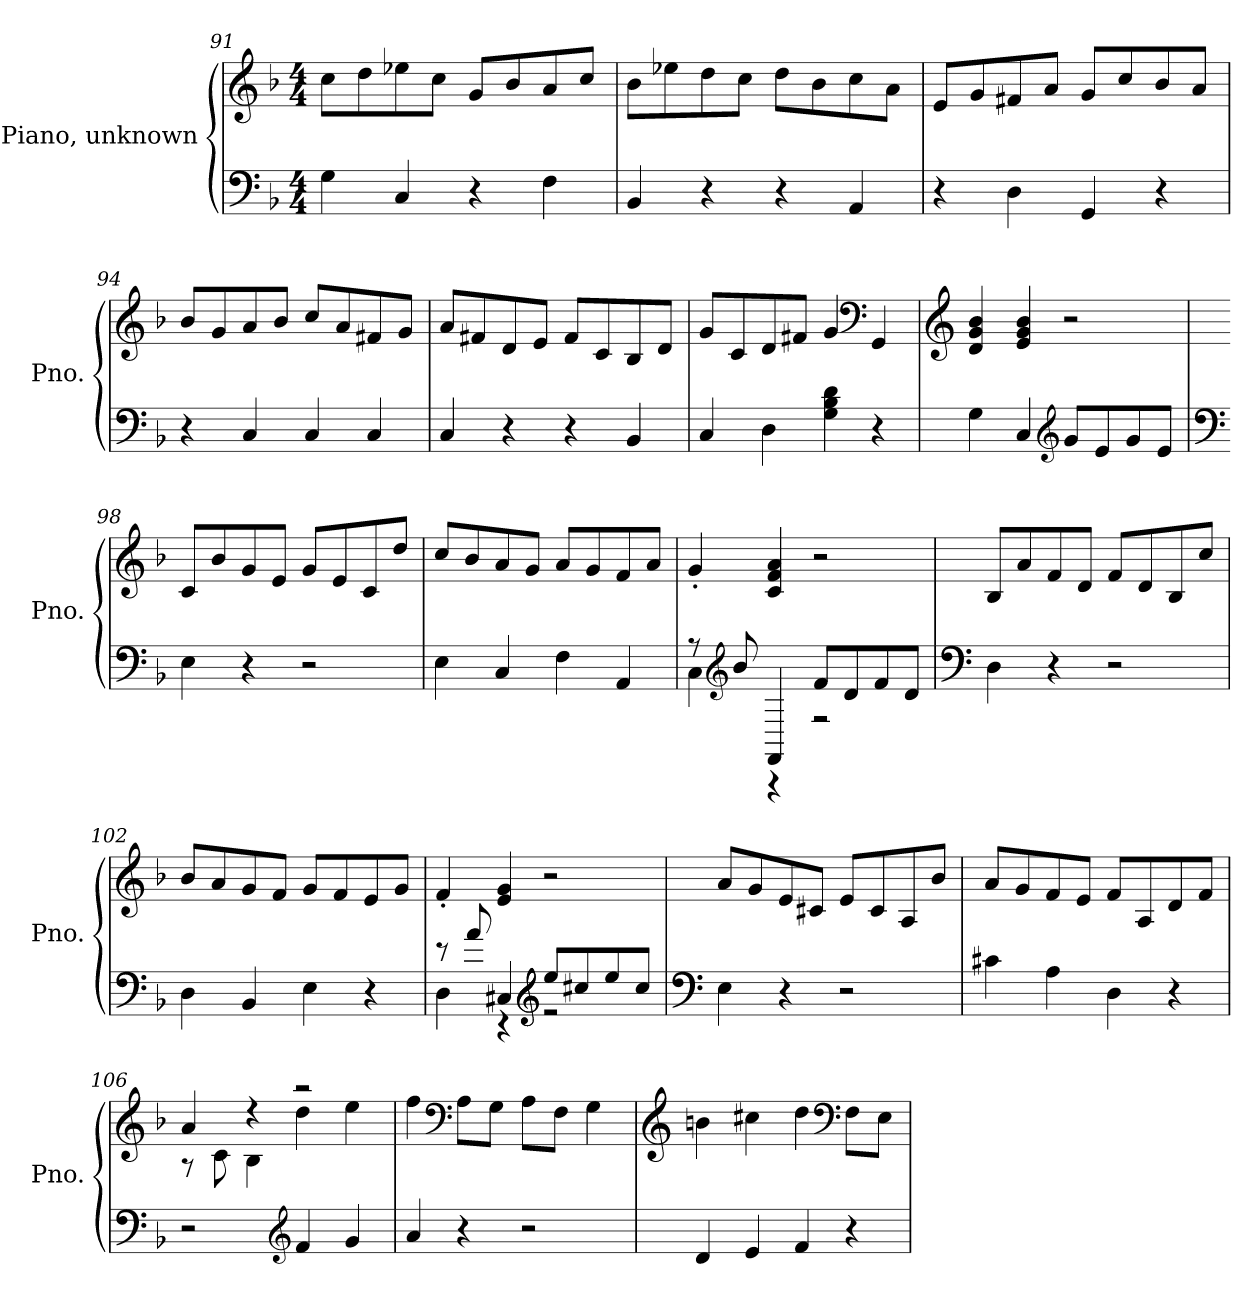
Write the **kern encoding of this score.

**kern	**kern
*part1	*part1
*staff2	*staff1
*I"Piano, unknown	*
*I'Pno.	*
*clefF4	*clefG2
*k[b-]	*k[b-]
*M4/4	*M4/4
=91	=91
4G\	8cc\L
.	8dd\
4C/	8ee-X\
.	8cc\J
4r	8g/L
.	8b-/
4F\	8a/
.	8cc/J
!!LO:LB:g=z
=92	=92
4BB-/	8b-\L
.	8ee-X\
4r	8dd\
.	8cc\J
4r	8dd\L
.	8b-\
4AA/	8cc\
.	8a\J
=93	=93
4r	8e/L
.	8g/
4D\	8f#X/
.	8a/J
4GG/	8g/L
.	8cc/
4r	8b-/
.	8a/J
=94	=94
4r	8b-/L
.	8g/
4C/	8a/
.	8b-/J
4C/	8cc/L
.	8a/
4C/	8f#X/
.	8g/J
=95	=95
4C/	8a/L
.	8f#X/
4r	8d/
.	8e/J
4r	8f#/L
.	8c/
4BB-/	8B-/
.	8d/J
!!LO:LB:g=z
=96	=96
4C/	8g/L
.	8c/
4D\	8d/
.	8f#X/J
4G\ 4B-\ 4d\	4g/
*	*clefF4
4r	4GG/
=97	=97
*	*clefG2
4G\	4d/ 4g/ 4b-/
4C/	4e/ 4g/ 4b-/
*clefG2	*
8g/L	2r
8e/	.
8g/	.
8e/J	.
=98	=98
*clefF4	*
4E\	8c/L
.	8b-/
4r	8g/
.	8e/J
2r	8g/L
.	8e/
.	8c/
.	8dd/J
=99	=99
4E\	8cc/L
.	8b-/
4C/	8a/
.	8g/J
4F\	8a/L
.	8g/
4AA/	8f/
.	8a/J
!!LO:LB:g=z
=100	=100
*^	*
8r	4C\	4g'/
*clefG2	*	*
8b-/	.	.
4FF/	4r	4c/ 4f/ 4a/
8f/L	2r	2r
8d/	.	.
8f/	.	.
8d/J	.	.
*v	*v	*
=101	=101
*clefF4	*
4D\	8B-/L
.	8a/
4r	8f/
.	8d/J
2r	8f/L
.	8d/
.	8B-/
.	8cc/J
=102	=102
4D\	8b-/L
.	8a/
4BB-/	8g/
.	8f/J
4E\	8g/L
.	8f/
4r	8e/
.	8g/J
=103	=103
*^	*
8r	4D\	4f'/
8a/	.	.
4C#X/	4r	4e/ 4g/
*clefG2	*	*
8ee/L	2r	2r
8cc#X/	.	.
8ee/	.	.
8cc#/J	.	.
*v	*v	*
!!LO:LB:g=z
=104	=104
*clefF4	*
4E\	8a/L
.	8g/
4r	8e/
.	8c#X/J
2r	8e/L
.	8c#/
.	8A/
.	8b-/J
=105	=105
4c#X\	8a/L
.	8g/
4A\	8f/
.	8e/J
4D\	8f/L
.	8A/
4r	8d/
.	8f/J
=106	=106
*	*^
2r	4a/	8r
.	.	8c\
.	4r	4B-\
*clefG2	*	*
4f/	2r	4dd\
4g/	.	4ee\
*	*v	*v
=107	=107
4a/	4ff\
*	*clefF4
4r	8A\L
.	8G\J
2r	8A\L
.	8F\J
.	4G\
=108	=108
*	*clefG2
4d/	4bn\
4e/	4cc#X\
4f/	4dd\
*	*clefF4
4r	8F\L
.	8E\J
=	=
*-	*-
